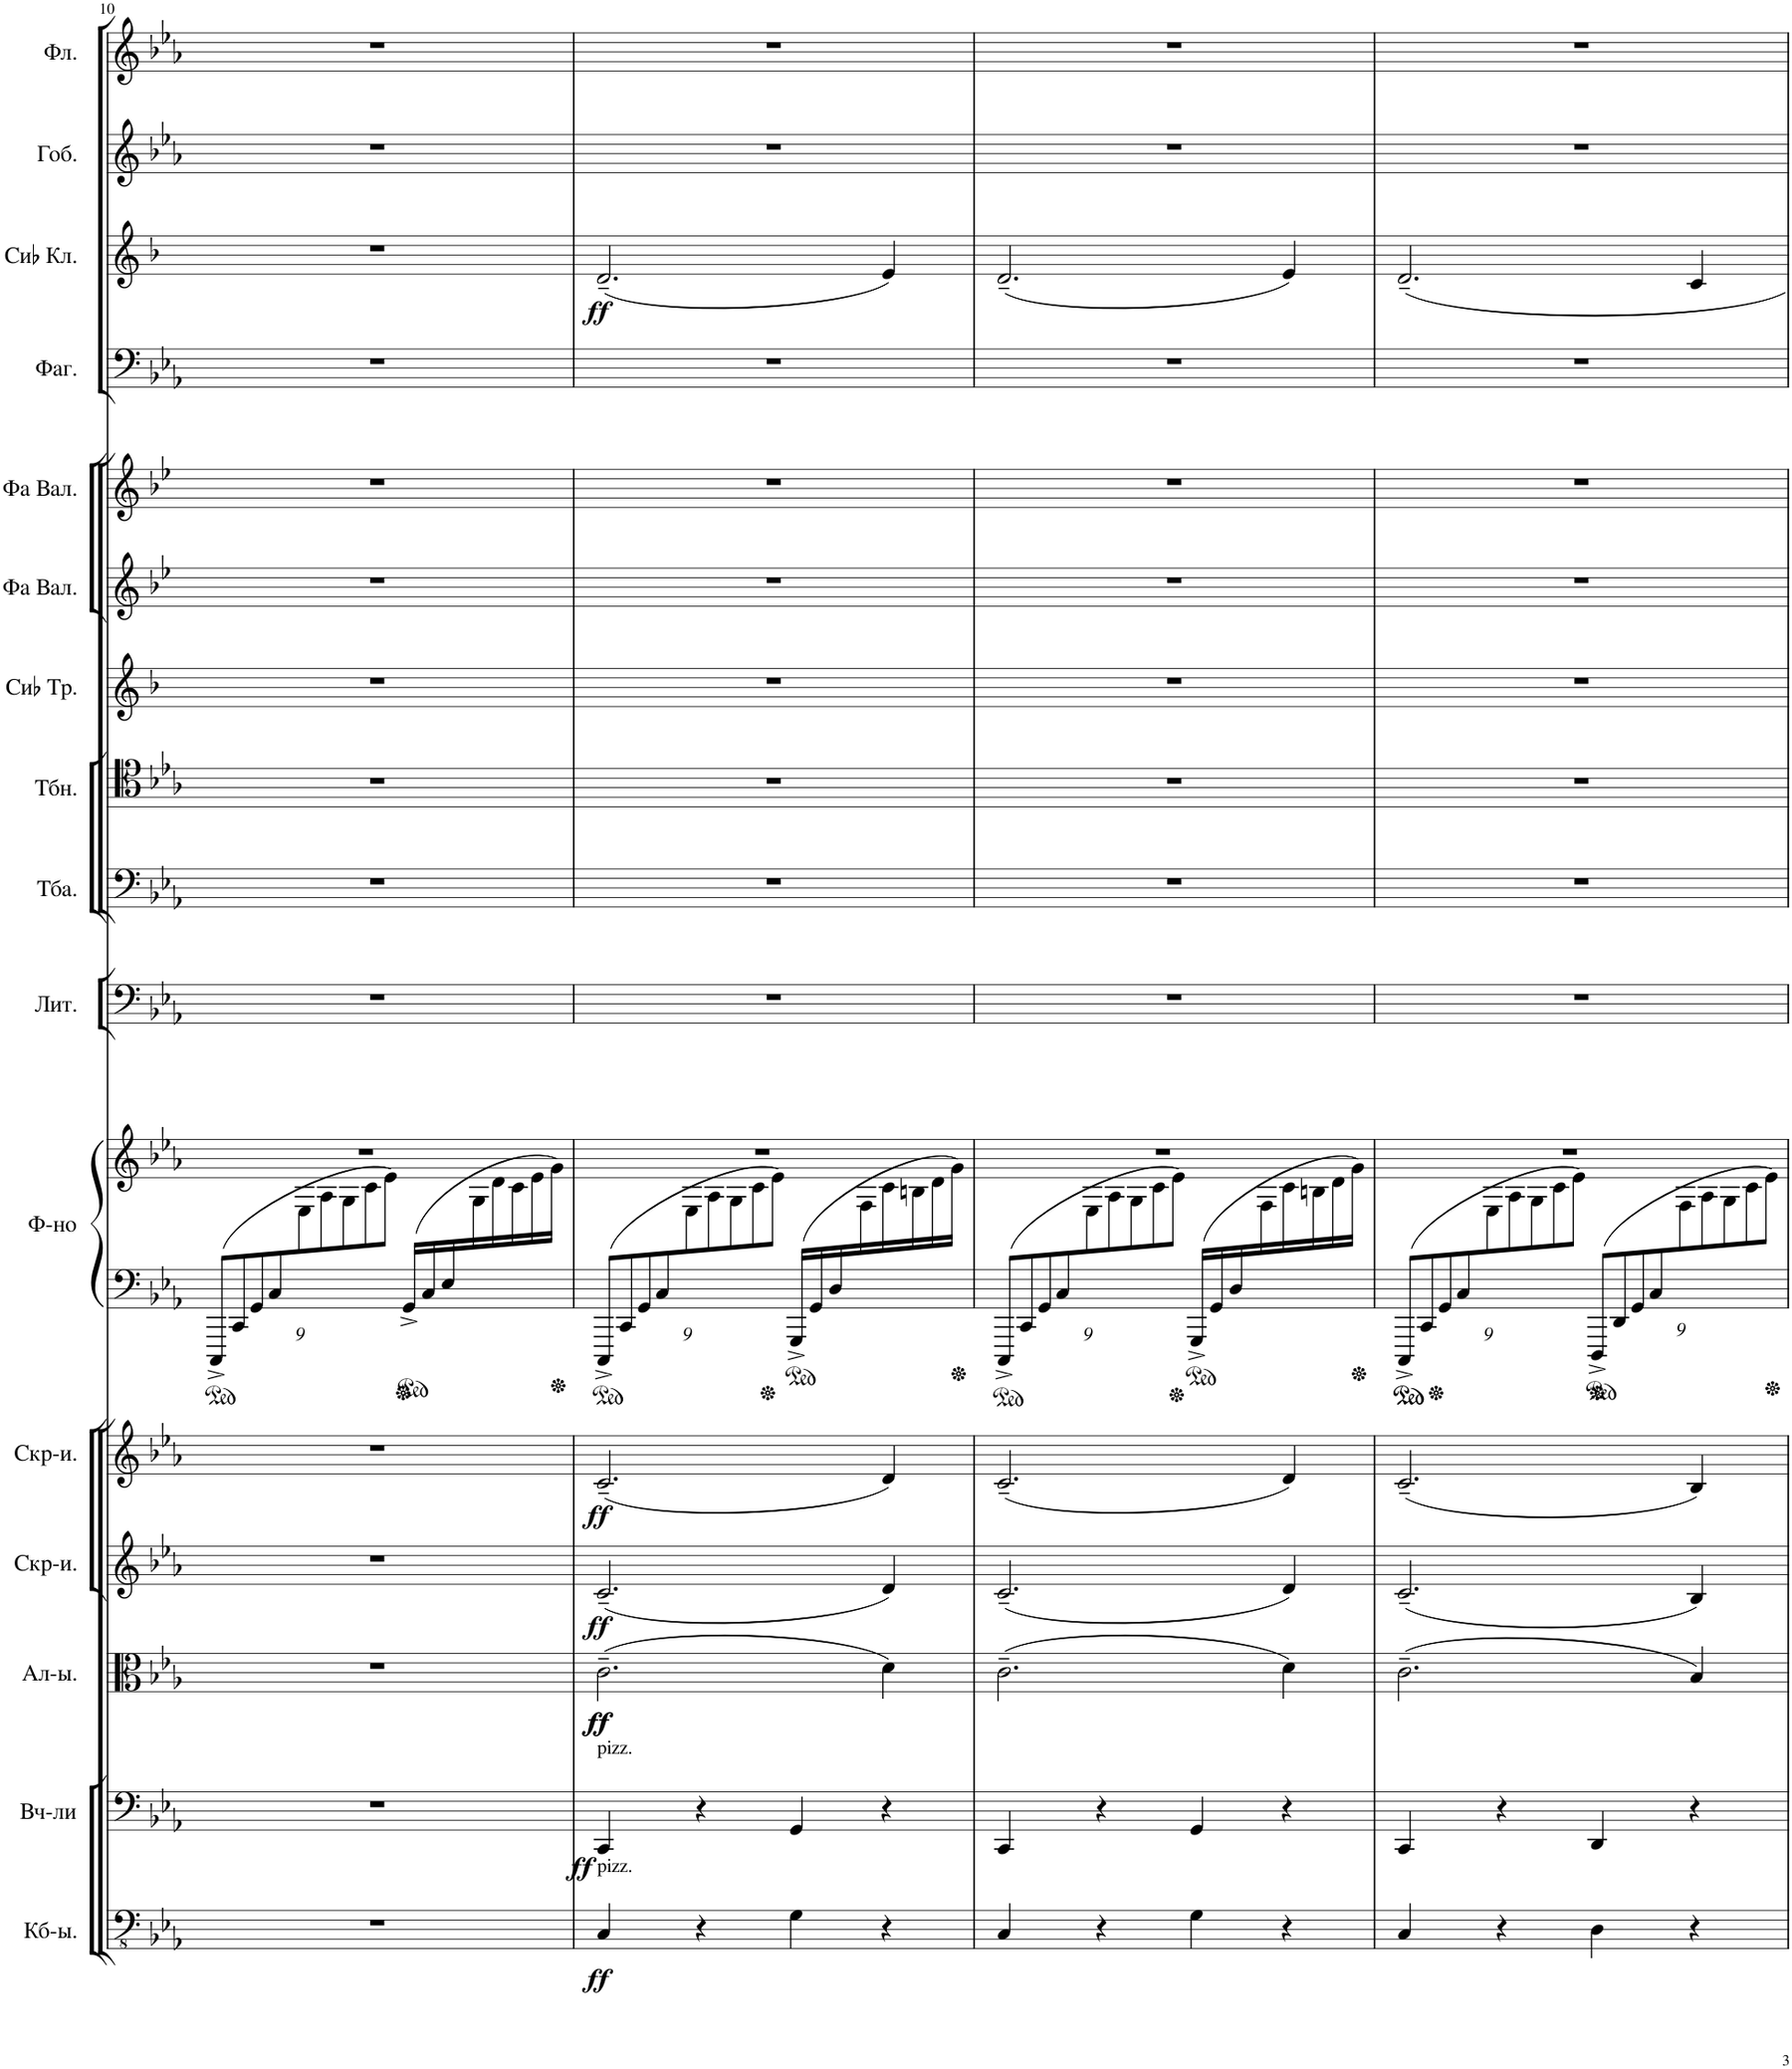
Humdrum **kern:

**kern	**dynam	**kern	**dynam	**kern	**dynam	**kern	**dynam	**kern	**dynam	**kern	**kern	**kern	**kern	**kern	**kern	**kern	**kern	**kern	**kern	**dynam	**kern	**kern
*part16	*part16	*part15	*part15	*part14	*part14	*part13	*part13	*part12	*part12	*part11	*part11	*part10	*part9	*part8	*part7	*part6	*part5	*part4	*part3	*part3	*part2	*part1
*staff17	*staff17	*staff16	*staff16	*staff15	*staff15	*staff14	*staff14	*staff13	*staff13	*staff12	*staff11	*staff10	*staff9	*staff8	*staff7	*staff6	*staff5	*staff4	*staff3	*staff3	*staff2	*staff1
*I"Контрабасы	*	*I"Виолончели	*	*I"Альты	*	*I"Скрипки	*	*I"Скрипки	*	*I"Рояль	*	*I"Литавры	*I"Туба	*I"Тромбон	*I"Сиb Труба	*I"Фа Валторна	*I"Фа Валторна	*I"Фагот	*I"Сиb Кларнет	*	*I"Гобой	*I"Флейта
*	*	*	*	*	*	*	*	*	*	*	*	*	*	*	*I'Сиb Тр.	*	*	*	*I'Сиb Кл.	*	*	*
!!LO:PB:g=z
*clefFv4	*	*clefF4	*	*clefC3	*	*clefG2	*	*clefG2	*	*clefF4	*clefG2	*clefF4	*clefF4	*clefC4	*clefG2	*clefG2	*clefG2	*clefF4	*clefG2	*	*clefG2	*clefG2
*	*	*	*	*	*	*	*	*	*	*	*	*	*	*	*Trd1c2	*Trd4c7	*Trd4c7	*	*Trd1c2	*	*	*
*k[b-e-a-]	*	*k[b-e-a-]	*	*k[b-e-a-]	*	*k[b-e-a-]	*	*k[b-e-a-]	*	*k[b-e-a-]	*k[b-e-a-]	*k[b-e-a-]	*k[b-e-a-]	*k[b-e-a-]	*k[b-]	*k[b-e-]	*k[b-e-]	*k[b-e-a-]	*k[b-]	*	*k[b-e-a-]	*k[b-e-a-]
*M2/2	*	*M2/2	*	*M2/2	*	*M2/2	*	*M2/2	*	*M2/2	*M2/2	*M2/2	*M2/2	*M2/2	*M2/2	*M2/2	*M2/2	*M2/2	*M2/2	*	*M2/2	*M2/2
*met(c|)	*	*met(c|)	*	*met(c|)	*	*met(c|)	*	*met(c|)	*	*met(c|)	*met(c|)	*met(c|)	*met(c|)	*met(c|)	*met(c|)	*met(c|)	*met(c|)	*met(c|)	*met(c|)	*	*met(c|)	*met(c|)
*	*	*	*	*	*	*	*	*	*	*ped	*	*	*	*	*	*	*	*	*	*	*	*
*	*	*	*	*	*	*	*	*	*	*Xbrackettup	*	*	*	*	*	*	*	*	*	*	*	*
=10	=10	=10	=10	=10	=10	=10	=10	=10	=10	=10	=10	=10	=10	=10	=10	=10	=10	=10	=10	=10	=10	=10
*	*	*	*	*	*	*	*	*	*	*	*^	*	*	*	*	*	*	*	*	*	*	*
1r	.	1r	.	1r	.	1r	.	1r	.	(18CCC^/L	1r	9%2ryy	1r	1r	1r	1r	1r	1r	1r	1r	.	1r	1r
.	.	.	.	.	.	.	.	.	.	18CC/	.	.	.	.	.	.	.	.	.	.	.	.	.
.	.	.	.	.	.	.	.	.	.	18GG/	.	.	.	.	.	.	.	.	.	.	.	.	.
.	.	.	.	.	.	.	.	.	.	18C/	.	.	.	.	.	.	.	.	.	.	.	.	.
.	.	.	.	.	.	.	.	.	.	18%5ryy	.	18E-\	.	.	.	.	.	.	.	.	.	.	.
.	.	.	.	.	.	.	.	.	.	.	.	18A-\	.	.	.	.	.	.	.	.	.	.	.
.	.	.	.	.	.	.	.	.	.	.	.	18G\	.	.	.	.	.	.	.	.	.	.	.
.	.	.	.	.	.	.	.	.	.	.	.	18c\	.	.	.	.	.	.	.	.	.	.	.
.	.	.	.	.	.	.	.	.	.	.	.	18e-\J)	.	.	.	.	.	.	.	.	.	.	.
*	*	*	*	*	*	*	*	*	*	*ped	*	*	*	*	*	*	*	*	*	*	*	*	*
*	*	*	*	*	*	*	*	*	*	*	*Xped	*	*	*	*	*	*	*	*	*	*	*	*
.	.	.	.	.	.	.	.	.	.	(16GG^/LL	.	8.ryy	.	.	.	.	.	.	.	.	.	.	.
.	.	.	.	.	.	.	.	.	.	16C/	.	.	.	.	.	.	.	.	.	.	.	.	.
.	.	.	.	.	.	.	.	.	.	16E-/	.	.	.	.	.	.	.	.	.	.	.	.	.
.	.	.	.	.	.	.	.	.	.	4ryy	.	16G\	.	.	.	.	.	.	.	.	.	.	.
.	.	.	.	.	.	.	.	.	.	.	.	16d\	.	.	.	.	.	.	.	.	.	.	.
.	.	.	.	.	.	.	.	.	.	.	.	16c\	.	.	.	.	.	.	.	.	.	.	.
.	.	.	.	.	.	.	.	.	.	.	.	16e-\	.	.	.	.	.	.	.	.	.	.	.
.	.	.	.	.	.	.	.	.	.	16ryy	.	16g\JJ)	.	.	.	.	.	.	.	.	.	.	.
=11	=11	=11	=11	=11	=11	=11	=11	=11	=11	=11	=11	=11	=11	=11	=11	=11	=11	=11	=11	=11	=11	=11	=11
*	*	*	*	*	*	*	*	*	*	*ped	*	*	*	*	*	*	*	*	*	*	*	*	*
*	*	*	*	*	*	*	*	*	*	*	*Xped	*	*	*	*	*	*	*	*	*	*	*	*
!	!	!LO:TX:a:t=pizz.	!	!	!	!	!	!	!	!	!	!	!	!	!	!	!	!	!	!	!	!	!
!LO:TX:a:t=pizz.	!	!	!	!	!	!	!	!	!	!	!	!	!	!	!	!	!	!	!	!	!	!	!
!	!LO:DY:b	!	!LO:DY:b	!	!LO:DY:b	!	!	!	!	!	!	!	!	!	!	!	!	!	!	!	!	!	!
!	!	!	!	!	!LO:DY:n=1:b	!	!LO:DY:b	!	!LO:DY:b	!	!	!	!	!	!	!	!	!	!	!	!LO:DY:b	!	!
4CC/	ff	4CC/	ff	(2.c~\	ff ff	(2.c~/	ff	(2.c~/	ff	(18CCC^/L	1r	9%2ryy	1r	1r	1r	1r	1r	1r	1r	(2.d~/	ff	1r	1r
.	.	.	.	.	.	.	.	.	.	18CC/	.	.	.	.	.	.	.	.	.	.	.	.	.
.	.	.	.	.	.	.	.	.	.	18GG/	.	.	.	.	.	.	.	.	.	.	.	.	.
.	.	.	.	.	.	.	.	.	.	18C/	.	.	.	.	.	.	.	.	.	.	.	.	.
.	.	.	.	.	.	.	.	.	.	18%5ryy	.	18E-\	.	.	.	.	.	.	.	.	.	.	.
4r	.	4r	.	.	.	.	.	.	.	.	.	.	.	.	.	.	.	.	.	.	.	.	.
.	.	.	.	.	.	.	.	.	.	.	.	18A-\	.	.	.	.	.	.	.	.	.	.	.
.	.	.	.	.	.	.	.	.	.	.	.	18G\	.	.	.	.	.	.	.	.	.	.	.
.	.	.	.	.	.	.	.	.	.	.	.	18c\	.	.	.	.	.	.	.	.	.	.	.
.	.	.	.	.	.	.	.	.	.	.	.	18e-\J)	.	.	.	.	.	.	.	.	.	.	.
*	*	*	*	*	*	*	*	*	*	*ped	*	*	*	*	*	*	*	*	*	*	*	*	*
*	*	*	*	*	*	*	*	*	*	*	*Xped	*	*	*	*	*	*	*	*	*	*	*	*
4GG\	.	4GG/	.	.	.	.	.	.	.	(16GGG^/LL	.	8.ryy	.	.	.	.	.	.	.	.	.	.	.
.	.	.	.	.	.	.	.	.	.	16GG/	.	.	.	.	.	.	.	.	.	.	.	.	.
.	.	.	.	.	.	.	.	.	.	16D/	.	.	.	.	.	.	.	.	.	.	.	.	.
.	.	.	.	.	.	.	.	.	.	4ryy	.	16F\	.	.	.	.	.	.	.	.	.	.	.
4r	.	4r	.	4d\)	.	4d/)	.	4d/)	.	.	.	16c\	.	.	.	.	.	.	.	4e/)	.	.	.
.	.	.	.	.	.	.	.	.	.	.	.	16Bn\	.	.	.	.	.	.	.	.	.	.	.
.	.	.	.	.	.	.	.	.	.	.	.	16d\	.	.	.	.	.	.	.	.	.	.	.
.	.	.	.	.	.	.	.	.	.	16ryy	.	16g\JJ)	.	.	.	.	.	.	.	.	.	.	.
=12	=12	=12	=12	=12	=12	=12	=12	=12	=12	=12	=12	=12	=12	=12	=12	=12	=12	=12	=12	=12	=12	=12	=12
*	*	*	*	*	*	*	*	*	*	*	*Xped	*	*	*	*	*	*	*	*	*	*	*	*
4CC/	.	4CC/	.	(2.c~\	.	(2.c~/	.	(2.c~/	.	(18CCC^/L	1r	9%2ryy	1r	1r	1r	1r	1r	1r	1r	(2.d~/	.	1r	1r
.	.	.	.	.	.	.	.	.	.	18CC/	.	.	.	.	.	.	.	.	.	.	.	.	.
.	.	.	.	.	.	.	.	.	.	18GG/	.	.	.	.	.	.	.	.	.	.	.	.	.
.	.	.	.	.	.	.	.	.	.	18C/	.	.	.	.	.	.	.	.	.	.	.	.	.
.	.	.	.	.	.	.	.	.	.	18%5ryy	.	18E-\	.	.	.	.	.	.	.	.	.	.	.
4r	.	4r	.	.	.	.	.	.	.	.	.	.	.	.	.	.	.	.	.	.	.	.	.
.	.	.	.	.	.	.	.	.	.	.	.	18A-\	.	.	.	.	.	.	.	.	.	.	.
.	.	.	.	.	.	.	.	.	.	.	.	18G\	.	.	.	.	.	.	.	.	.	.	.
.	.	.	.	.	.	.	.	.	.	.	.	18c\	.	.	.	.	.	.	.	.	.	.	.
.	.	.	.	.	.	.	.	.	.	.	.	18e-\J)	.	.	.	.	.	.	.	.	.	.	.
*	*	*	*	*	*	*	*	*	*	*ped	*	*	*	*	*	*	*	*	*	*	*	*	*
4GG\	.	4GG/	.	.	.	.	.	.	.	(16GGG^/LL	.	8.ryy	.	.	.	.	.	.	.	.	.	.	.
.	.	.	.	.	.	.	.	.	.	16GG/	.	.	.	.	.	.	.	.	.	.	.	.	.
.	.	.	.	.	.	.	.	.	.	16D/	.	.	.	.	.	.	.	.	.	.	.	.	.
.	.	.	.	.	.	.	.	.	.	4ryy	.	16F\	.	.	.	.	.	.	.	.	.	.	.
4r	.	4r	.	4d\)	.	4d/)	.	4d/)	.	.	.	16c\	.	.	.	.	.	.	.	4e/)	.	.	.
.	.	.	.	.	.	.	.	.	.	.	.	16Bn\	.	.	.	.	.	.	.	.	.	.	.
.	.	.	.	.	.	.	.	.	.	.	.	16d\	.	.	.	.	.	.	.	.	.	.	.
.	.	.	.	.	.	.	.	.	.	16ryy	.	16g\JJ)	.	.	.	.	.	.	.	.	.	.	.
=13	=13	=13	=13	=13	=13	=13	=13	=13	=13	=13	=13	=13	=13	=13	=13	=13	=13	=13	=13	=13	=13	=13	=13
*	*	*	*	*	*	*	*	*	*	*ped	*	*	*	*	*	*	*	*	*	*	*	*	*
*	*	*	*	*	*	*	*	*	*	*	*Xped	*	*	*	*	*	*	*	*	*	*	*	*
4CC/	.	4CC/	.	(2.c~\	.	(2.c~/	.	(2.c~/	.	(18CCC^/L	1r	9%2ryy	1r	1r	1r	1r	1r	1r	1r	2.d~/	.	1r	1r
*	*	*	*	*	*	*	*	*	*	*ped	*	*	*	*	*	*	*	*	*	*	*	*	*
.	.	.	.	.	.	.	.	.	.	18CC/	.	.	.	.	.	.	.	.	.	.	.	.	.
.	.	.	.	.	.	.	.	.	.	18GG/	.	.	.	.	.	.	.	.	.	.	.	.	.
.	.	.	.	.	.	.	.	.	.	18C/	.	.	.	.	.	.	.	.	.	.	.	.	.
.	.	.	.	.	.	.	.	.	.	18%5ryy	.	18E-\	.	.	.	.	.	.	.	.	.	.	.
4r	.	4r	.	.	.	.	.	.	.	.	.	.	.	.	.	.	.	.	.	.	.	.	.
.	.	.	.	.	.	.	.	.	.	.	.	18A-\	.	.	.	.	.	.	.	.	.	.	.
.	.	.	.	.	.	.	.	.	.	.	.	18G\	.	.	.	.	.	.	.	.	.	.	.
.	.	.	.	.	.	.	.	.	.	.	.	18c\	.	.	.	.	.	.	.	.	.	.	.
.	.	.	.	.	.	.	.	.	.	.	.	18e-\J)	.	.	.	.	.	.	.	.	.	.	.
*	*	*	*	*	*	*	*	*	*	*	*Xped	*	*	*	*	*	*	*	*	*	*	*	*
4DD\	.	4DD/	.	.	.	.	.	.	.	(18DDD^/L	.	9%2ryy	.	.	.	.	.	.	.	.	.	.	.
.	.	.	.	.	.	.	.	.	.	18DD/	.	.	.	.	.	.	.	.	.	.	.	.	.
.	.	.	.	.	.	.	.	.	.	18GG/	.	.	.	.	.	.	.	.	.	.	.	.	.
.	.	.	.	.	.	.	.	.	.	18C/	.	.	.	.	.	.	.	.	.	.	.	.	.
.	.	.	.	.	.	.	.	.	.	18%5ryy	.	18F\	.	.	.	.	.	.	.	.	.	.	.
4r	.	4r	.	4B-/)	.	4B-/)	.	4B-/)	.	.	.	.	.	.	.	.	.	.	.	4c/	.	.	.
.	.	.	.	.	.	.	.	.	.	.	.	18A-\	.	.	.	.	.	.	.	.	.	.	.
.	.	.	.	.	.	.	.	.	.	.	.	18G\	.	.	.	.	.	.	.	.	.	.	.
.	.	.	.	.	.	.	.	.	.	.	.	18c\	.	.	.	.	.	.	.	.	.	.	.
.	.	.	.	.	.	.	.	.	.	.	.	18e-\J)	.	.	.	.	.	.	.	.	.	.	.
*	*	*	*	*	*	*	*	*	*	*	*Xped	*	*	*	*	*	*	*	*	*	*	*	*
*	*	*	*	*	*	*	*	*	*	*	*v	*v	*	*	*	*	*	*	*	*	*	*	*
=	=	=	=	=	=	=	=	=	=	=	=	=	=	=	=	=	=	=	=	=	=	=
*-	*-	*-	*-	*-	*-	*-	*-	*-	*-	*-	*-	*-	*-	*-	*-	*-	*-	*-	*-	*-	*-	*-
